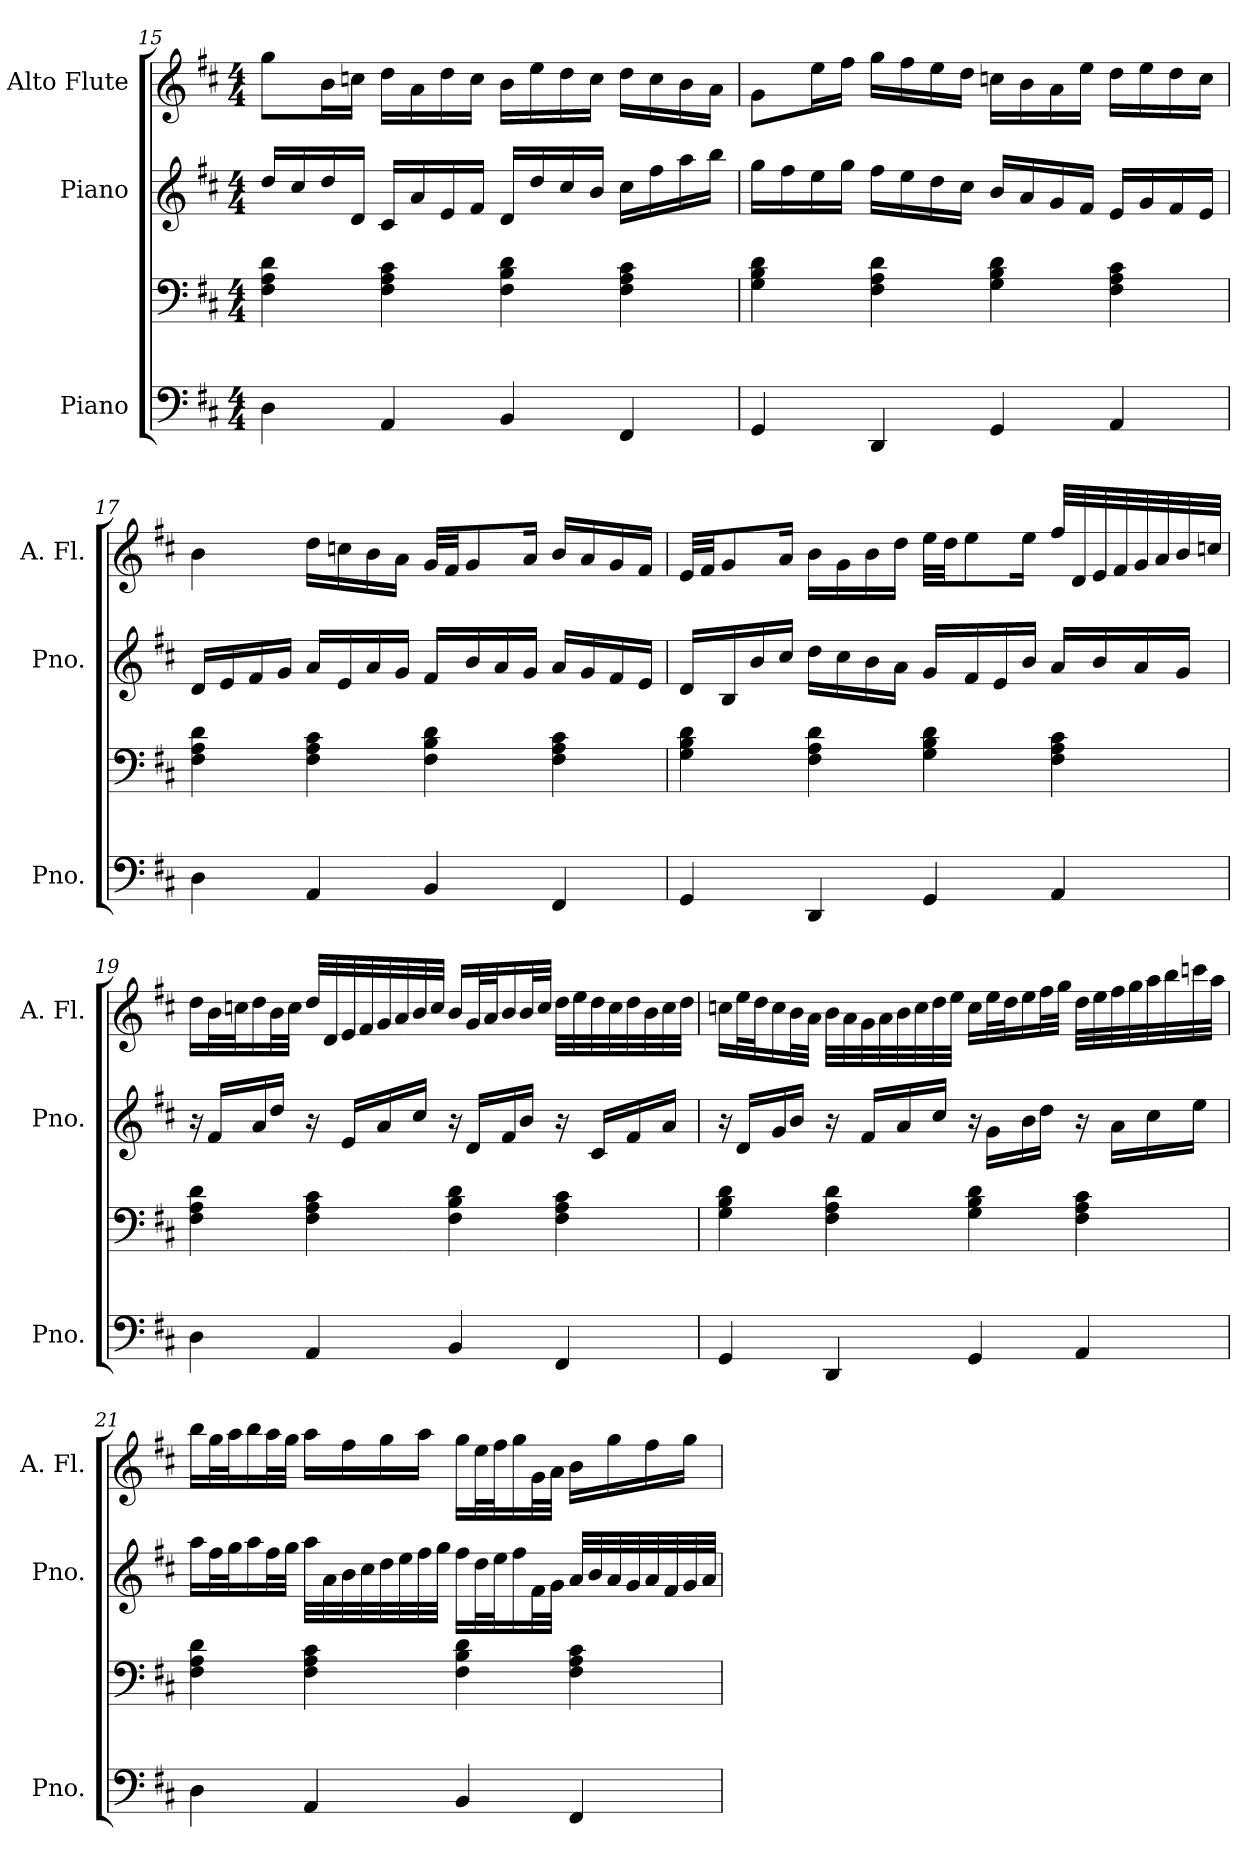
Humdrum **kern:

**kern	**kern	**kern	**kern
*part3	*part3	*part2	*part1
*staff4	*staff3	*staff2	*staff1
*I"Piano	*	*I"Piano	*I"Alto Flute
*I'Pno.	*	*I'Pno.	*I'A. Fl.
!!LO:LB:g=z
*clefF4	*clefF4	*clefG2	*clefG2
*	*	*	*ITrd3c5
*k[f#c#]	*k[f#c#]	*k[f#c#]	*k[f#c#g#]
*M4/4	*M4/4	*M4/4	*M4/4
=15	=15	=15	=15
4D\	4F#\ 4A\ 4d\	16dd/LL	8dd\L
.	.	16cc#/	.
.	.	16dd/	16f#\L
.	.	16d/JJ	16gn\JJ
4AA/	4F#\ 4A\ 4c#\	16c#/LL	16a\LL
.	.	16a/	16e\
.	.	16e/	16a\
.	.	16f#/JJ	16g\JJ
4BB/	4F#\ 4B\ 4d\	16d/LL	16f#\LL
.	.	16dd/	16b\
.	.	16cc#/	16a\
.	.	16b/JJ	16g\JJ
4FF#/	4F#\ 4A\ 4c#\	16cc#\LL	16a\LL
.	.	16ff#\	16g\
.	.	16aa\	16f#\
.	.	16bb\JJ	16e\JJ
=16	=16	=16	=16
4GG/	4G\ 4B\ 4d\	16gg\LL	8d\L
.	.	16ff#\	.
.	.	16ee\	16b\L
.	.	16gg\JJ	16cc#\JJ
4DD/	4F#\ 4A\ 4d\	16ff#\LL	16dd\LL
.	.	16ee\	16cc#\
.	.	16dd\	16b\
.	.	16cc#\JJ	16a\JJ
4GG/	4G\ 4B\ 4d\	16b/LL	16gn\LL
.	.	16a/	16f#\
.	.	16g/	16e\
.	.	16f#/JJ	16b\JJ
4AA/	4F#\ 4A\ 4c#\	16e/LL	16a\LL
.	.	16g/	16b\
.	.	16f#/	16a\
.	.	16e/JJ	16g\JJ
!!LO:LB:g=z
=17	=17	=17	=17
4D\	4F#\ 4A\ 4d\	16d/LL	4f#\
.	.	16e/	.
.	.	16f#/	.
.	.	16g/JJ	.
4AA/	4F#\ 4A\ 4c#\	16a/LL	16a\LL
.	.	16e/	16gn\
.	.	16a/	16f#\
.	.	16g/JJ	16e\JJ
4BB/	4F#\ 4B\ 4d\	16f#/LL	32d/LLL
.	.	.	32c#/JJ
.	.	16b/	8d/
.	.	16a/	.
.	.	16g/JJ	16e/Jk
4FF#/	4F#\ 4A\ 4c#\	16a/LL	16f#/LL
.	.	16g/	16e/
.	.	16f#/	16d/
.	.	16e/JJ	16c#/JJ
=18	=18	=18	=18
4GG/	4G\ 4B\ 4d\	16d/LL	32B/LLL
.	.	.	32c#/JJ
.	.	16B/	8d/
.	.	16b/	.
.	.	16cc#/JJ	16e/Jk
4DD/	4F#\ 4A\ 4d\	16dd\LL	16f#\LL
.	.	16cc#\	16d\
.	.	16b\	16f#\
.	.	16a\JJ	16a\JJ
4GG/	4G\ 4B\ 4d\	16g/LL	32b\LLL
.	.	.	32a\JJ
.	.	16f#/	8b\
.	.	16e/	.
.	.	16b/JJ	16b\Jk
4AA/	4F#\ 4A\ 4c#\	16a/LL	32cc#/LLL
.	.	.	32A/
.	.	16b/	32B/
.	.	.	32c#/
.	.	16a/	32d/
.	.	.	32e/
.	.	16g/JJ	32f#/
.	.	.	32gn/JJJ
!!LO:PB:g=z
=19	=19	=19	=19
4D\	4F#\ 4A\ 4d\	16r	16a\LL
.	.	16f#/LL	32f#\L
.	.	.	32gn\J
.	.	16a/	16a\
.	.	16dd/JJ	32f#\L
.	.	.	32g\JJJ
4AA/	4F#\ 4A\ 4c#\	16r	32a/LLL
.	.	.	32A/
.	.	16e/LL	32B/
.	.	.	32c#/
.	.	16a/	32d/
.	.	.	32e/
.	.	16cc#/JJ	32f#/
.	.	.	32g/JJJ
4BB/	4F#\ 4B\ 4d\	16r	16f#/LL
.	.	16d/LL	32d/L
.	.	.	32e/J
.	.	16f#/	16f#/
.	.	16b/JJ	32f#/L
.	.	.	32g/JJJ
4FF#/	4F#\ 4A\ 4c#\	16r	32a\LLL
.	.	.	32b\
.	.	16c#/LL	32a\
.	.	.	32g\
.	.	16f#/	32a\
.	.	.	32f#\
.	.	16a/JJ	32g\
.	.	.	32a\JJJ
!!LO:LB:g=z
=20	=20	=20	=20
4GG/	4G\ 4B\ 4d\	16r	16gn\LL
.	.	16d/LL	32b\L
.	.	.	32a\J
.	.	16g/	16g\
.	.	16b/JJ	32f#\L
.	.	.	32e\JJJ
4DD/	4F#\ 4A\ 4d\	16r	32f#\LLL
.	.	.	32e\
.	.	16f#/LL	32d\
.	.	.	32e\
.	.	16a/	32f#\
.	.	.	32g\
.	.	16cc#/JJ	32a\
.	.	.	32b\JJJ
4GG/	4G\ 4B\ 4d\	16r	16g\LL
.	.	16g\LL	32b\L
.	.	.	32a\J
.	.	16b\	16b\
.	.	16dd\JJ	32cc#\L
.	.	.	32dd\JJJ
4AA/	4F#\ 4A\ 4c#\	16r	32a\LLL
.	.	.	32b\
.	.	16a\LL	32cc#\
.	.	.	32dd\
.	.	16cc#\	32ee\
.	.	.	32ff#\
.	.	16ee\JJ	32ggn\
.	.	.	32ee\JJJ
!!LO:LB:g=z
=21	=21	=21	=21
4D\	4F#\ 4A\ 4d\	16aa\LL	16ff#\LL
.	.	32ff#\L	32dd\L
.	.	32gg\J	32ee\J
.	.	16aa\	16ff#\
.	.	32ff#\L	32ee\L
.	.	32gg\JJJ	32dd\JJJ
4AA/	4F#\ 4A\ 4c#\	32aa\LLL	16ee\LL
.	.	32a\	.
.	.	32b\	16cc#\
.	.	32cc#\	.
.	.	32dd\	16dd\
.	.	32ee\	.
.	.	32ff#\	16ee\JJ
.	.	32gg\JJJ	.
4BB/	4F#\ 4B\ 4d\	16ff#\LL	16dd\LL
.	.	32dd\L	32b\L
.	.	32ee\J	32cc#\J
.	.	16ff#\	16dd\
.	.	32f#\L	32d\L
.	.	32g\JJJ	32e\JJJ
4FF#/	4F#\ 4A\ 4c#\	32a/LLL	16f#\LL
.	.	32b/	.
.	.	32a/	16dd\
.	.	32g/	.
.	.	32a/	16cc#\
.	.	32f#/	.
.	.	32g/	16dd\JJ
.	.	32a/JJJ	.
=	=	=	=
*-	*-	*-	*-
